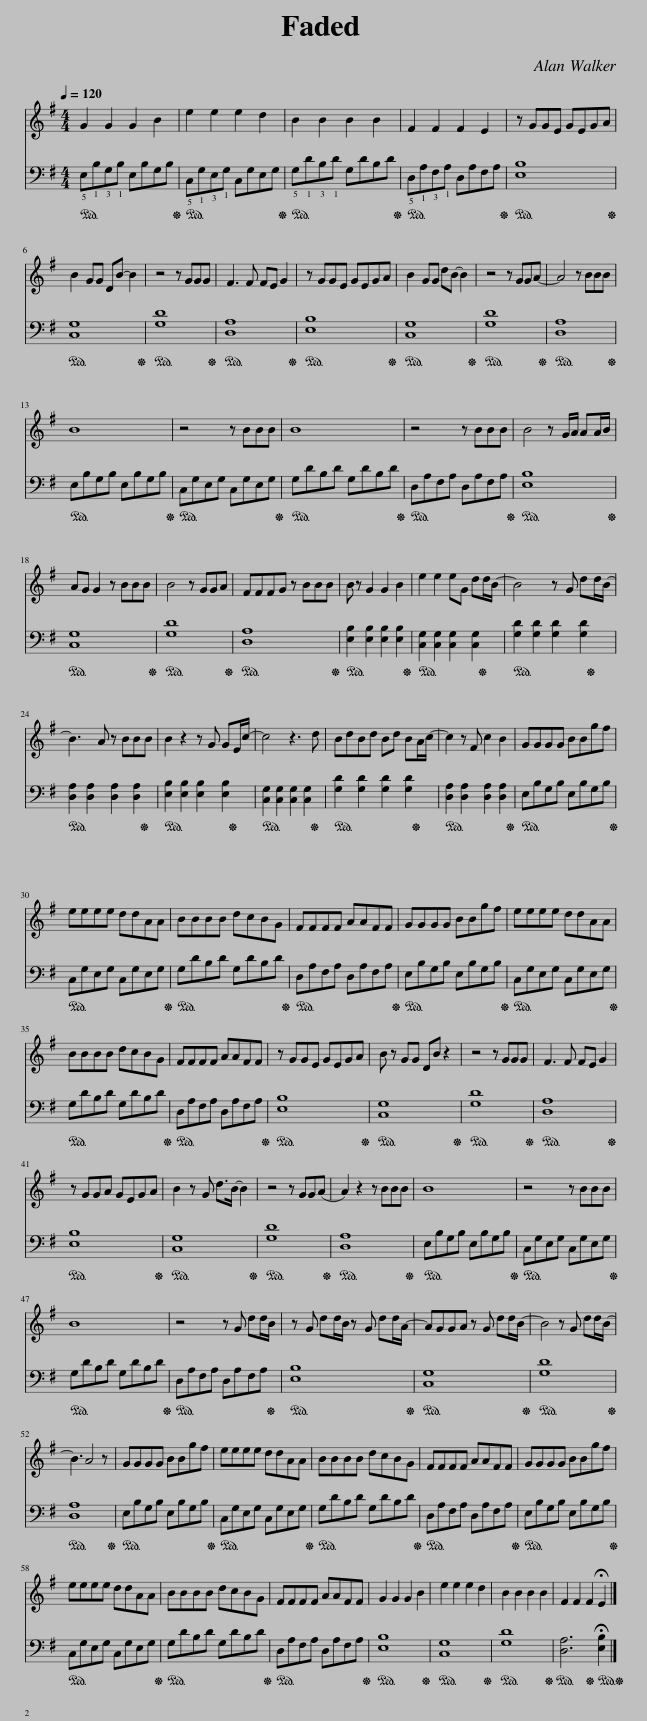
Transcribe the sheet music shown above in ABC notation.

X:1
%%score { 1 | 2 }
L:1/8
Q:1/4=120
M:4/4
I:linebreak $
K:G
V:1 treble
V:2 bass
V:1
 G2 G2 G2 B2 | e2 e2 e2 d2 | B2 B2 B2 B2 | F2 F2 F2 E2 | z GGE GEGA |$ %5
 B2 GG DB- B2 | z4 z GGG | F3 F FE G2 | z GGE GEGA | B2 GG dB- B2 | %10
 z4 z GGA- | A4 z BBB |$ B8 | z4 z BBB | B8 | %15
 z4 z BBB | B4 z G/A/ AA/B/ |$ AG G2 z BBB | B4 z GGA | FFFG z BBB | %20
 B z G2 G2 B2 | e2 e2 eG dd/B/- | B4 z G dd/B/- |$ B3 A z BBB | B2 z2 z G GE/c/- | %25
 c4 z3 d | BdBd Bd BA/c/- | c2 z F c2 B2 | GGGG BBgf |$ eeee ddAA | %30
 BBBB dcBG | FFFF AAFF | GGGG BBgf | eeee ddAA |$ BBBB dcBG | %35
 FFFF AAFF | z GGE GEGA | B z GG DB z2 | z4 z GGG | F3 F FE G2 |$ %40
 z GGA GEGA | B2 z G d>B- B2 | z4 z GG(A | A2) z2 z BBB | B8 | %45
 z4 z BBB |$ B8 | z4 z G dd/B/ | z G dd/B/ z G dd/A/- | AGGA z G dd/B/- | %50
 B4 z G dd/B/- |$ B3 A4 z | GGGG BBgf | eeee ddAA | BBBB dcBG | %55
 FFFF AAFF | GGGG BBgf |$ eeee ddAA | BBBB dcBG | FFFF AAFF | %60
 G2 G2 G2 B2 | e2 e2 e2 d2 | B2 B2 B2 B2 | F2 F2 F2 !fermata!E2 |] %64
V:2
!ped! !5!E,!1!B,!3!G,!1!B, E,B,G,B,!ped-up! |!ped! !5!C,!1!G,!3!E,!1!G, C,G,E,G,!ped-up! |!ped! !5!G,!1!D!3!B,!1!D G,DB,D!ped-up! |!ped! !5!D,!1!A,!3!F,!1!A, D,A,F,A,!ped-up! |!ped! [E,B,]8!ped-up! |$ %5
!ped! [C,G,]8!ped-up! |!ped! [G,D]8!ped-up! |!ped! [D,A,]8!ped-up! |!ped! [E,B,]8!ped-up! |!ped! [C,G,]8!ped-up! | %10
!ped! [G,D]8!ped-up! |!ped! [D,A,]8!ped-up! |$!ped! E,B,G,B, E,B,G,B,!ped-up! |!ped! C,G,E,G, C,G,E,G,!ped-up! |!ped! G,DB,D G,DB,D!ped-up! | %15
!ped! D,A,F,A, D,A,F,A,!ped-up! |!ped! [E,B,]8!ped-up! |$!ped! [C,G,]8!ped-up! |!ped! [G,D]8!ped-up! |!ped! [D,A,]8!ped-up! | %20
!ped! [E,B,]2 [E,B,]2 [E,B,]2 [E,B,]2!ped-up! |!ped! [C,G,]2 [C,G,]2 [C,G,]2 [C,G,]2!ped-up! |!ped! [G,D]2 [G,D]2 [G,D]2 [G,D]2!ped-up! |$!ped! [D,A,]2 [D,A,]2 [D,A,]2 [D,A,]2!ped-up! |!ped! [E,B,]2 [E,B,]2 [E,B,]2 [E,B,]2!ped-up! | %25
!ped! [C,G,]2 [C,G,]2 [C,G,]2 [C,G,]2!ped-up! |!ped! [G,D]2 [G,D]2 [G,D]2 [G,D]2!ped-up! |!ped! [D,A,]2 [D,A,]2 [D,A,]2 [D,A,]2!ped-up! |!ped! E,B,G,B, E,B,G,B,!ped-up! |$!ped! C,G,E,G, C,G,E,G,!ped-up! | %30
!ped! G,DB,D G,DB,D!ped-up! |!ped! D,A,F,A, D,A,F,A,!ped-up! |!ped! E,B,G,B, E,B,G,B,!ped-up! |!ped! C,G,E,G, C,G,E,G,!ped-up! |$!ped! G,DB,D G,DB,D!ped-up! | %35
!ped! D,A,F,A, D,A,F,A,!ped-up! |!ped! [E,B,]8!ped-up! |!ped! [C,G,]8!ped-up! |!ped! [G,D]8!ped-up! |!ped! [D,A,]8!ped-up! |$ %40
!ped! [E,B,]8!ped-up! |!ped! [C,G,]8!ped-up! |!ped! [G,D]8!ped-up! |!ped! [D,A,]8!ped-up! |!ped! E,B,G,B, E,B,G,B,!ped-up! | %45
!ped! C,G,E,G, C,G,E,G,!ped-up! |$!ped! G,DB,D G,DB,D!ped-up! |!ped! D,A,F,A, D,A,F,A,!ped-up! |!ped! [E,B,]8!ped-up! |!ped! [C,G,]8!ped-up! | %50
!ped! [G,D]8!ped-up! |$!ped! [D,A,]8!ped-up! |!ped! E,B,G,B, E,B,G,B,!ped-up! |!ped! C,G,E,G, C,G,E,G,!ped-up! |!ped! G,DB,D G,DB,D!ped-up! | %55
!ped! D,A,F,A, D,A,F,A,!ped-up! |!ped! E,B,G,B, E,B,G,B,!ped-up! |$!ped! C,G,E,G, C,G,E,G,!ped-up! |!ped! G,DB,D G,DB,D!ped-up! |!ped! D,A,F,A, D,A,F,A,!ped-up! | %60
!ped! [E,B,]8!ped-up! |!ped! [C,G,]8!ped-up! |!ped! [G,D]8!ped-up! |!ped! [D,A,]6!ped! !fermata![E,B,]2!ped-up! |] %64
